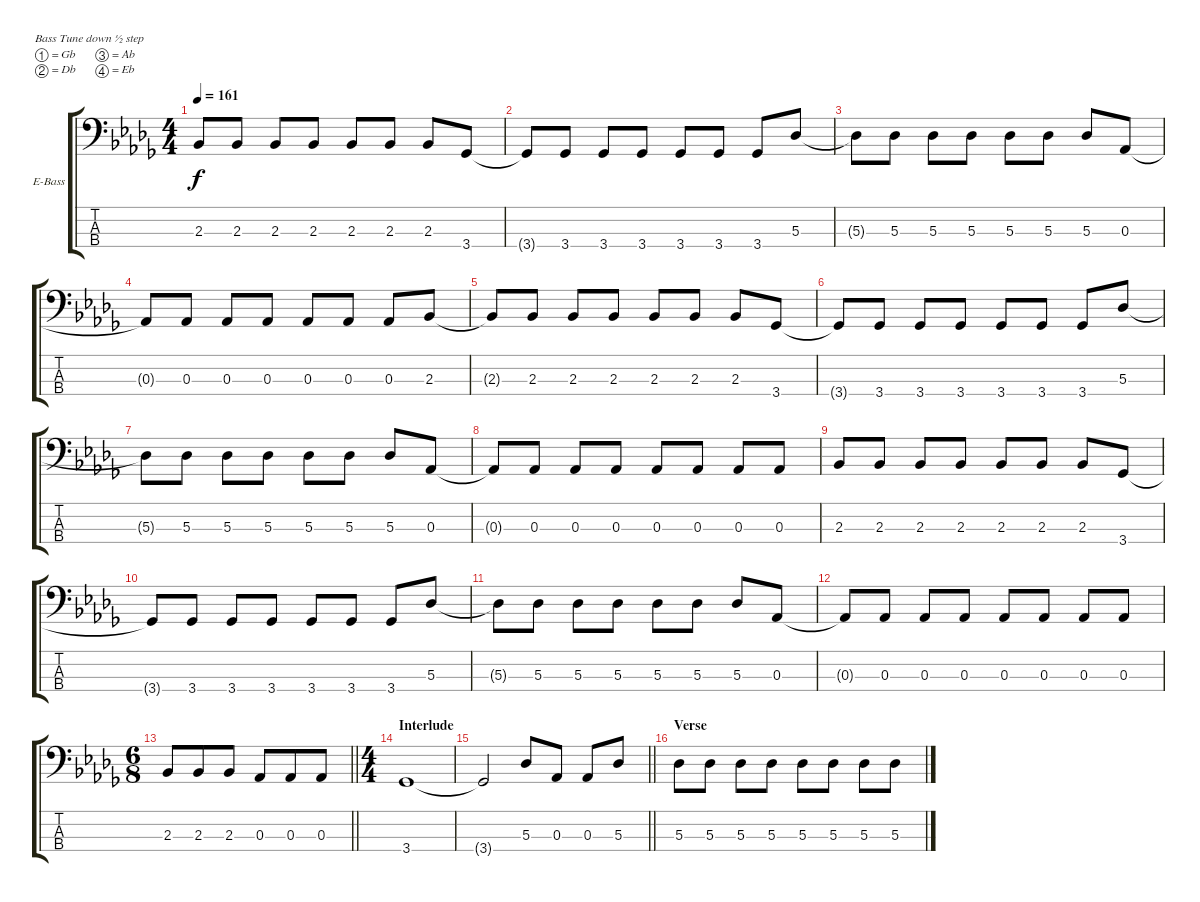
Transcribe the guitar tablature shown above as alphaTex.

\bracketExtendMode groupsimilarinstruments
\firstSystemTrackNameOrientation horizontal
\otherSystemsTrackNameOrientation horizontal
\track ("Joe Principe - Bass" "E-Bass") {instrument electricbassfinger}
\staff {score tabs}
\tuning (Gb2 Db2 Ab1 Eb1)
\ts (4 4)
\tempo 161
\clef f4
\ks db
2.3.8{dy f} 2.3.8 2.3.8 2.3.8 2.3.8 2.3.8 2.3.8 3.4.8 |
3.4{t}.8 3.4.8 3.4.8 3.4.8 3.4.8 3.4.8 3.4.8 5.3.8 |
5.3{t}.8 5.3.8 5.3.8 5.3.8 5.3.8 5.3.8 5.3.8 0.3.8 |
0.3{t}.8 0.3.8 0.3.8 0.3.8 0.3.8 0.3.8 0.3.8 2.3.8 |
2.3{t}.8 2.3.8 2.3.8 2.3.8 2.3.8 2.3.8 2.3.8 3.4.8 |
3.4{t}.8 3.4.8 3.4.8 3.4.8 3.4.8 3.4.8 3.4.8 5.3.8 |
5.3{t}.8 5.3.8 5.3.8 5.3.8 5.3.8 5.3.8 5.3.8 0.3.8 |
0.3{t}.8 0.3.8 0.3.8 0.3.8 0.3.8 0.3.8 0.3.8 0.3.8 |
2.3.8 2.3.8 2.3.8 2.3.8 2.3.8 2.3.8 2.3.8 3.4.8 |
3.4{t}.8 3.4.8 3.4.8 3.4.8 3.4.8 3.4.8 3.4.8 5.3.8 |
5.3{t}.8 5.3.8 5.3.8 5.3.8 5.3.8 5.3.8 5.3.8 0.3.8 |
0.3{t}.8 0.3.8 0.3.8 0.3.8 0.3.8 0.3.8 0.3.8 0.3.8 |
\ts (6 8)
\beaming (8 3 3)
\barLineRight lightlight
2.3.8 2.3.8 2.3.8 0.3.8 0.3.8 0.3.8 |
\ts (4 4)
\beaming (8 2 2 2 2)
\section ("" "Interlude")
3.4.1 |
\barLineRight lightlight
3.4{t}.2 5.3.8 0.3.8 0.3.8 5.3.8 |
\section ("" "Verse")
5.3.8 5.3.8 5.3.8 5.3.8 5.3.8 5.3.8 5.3.8 5.3.8
